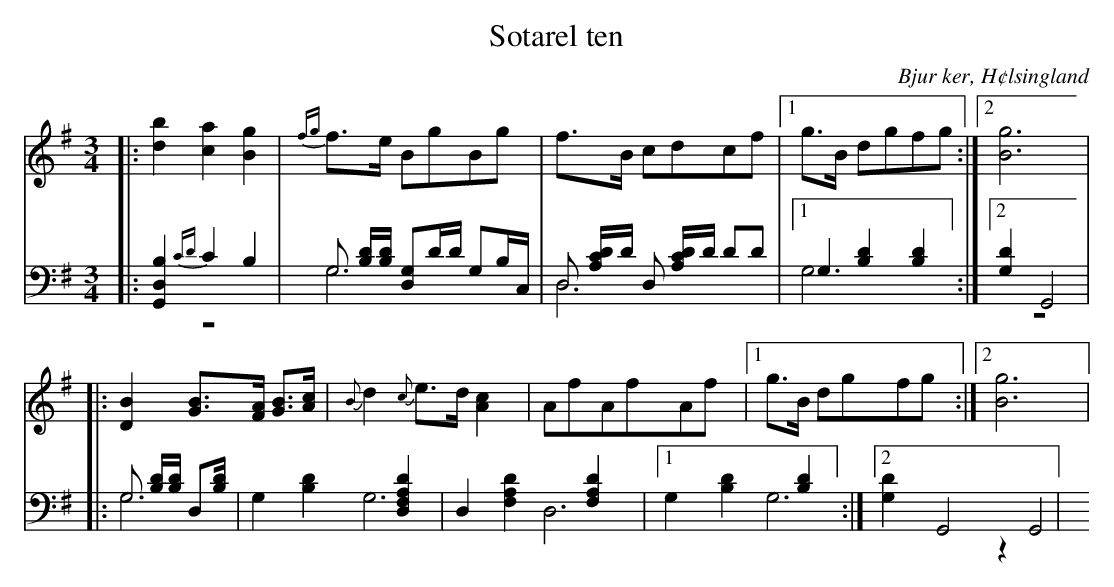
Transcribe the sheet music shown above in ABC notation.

X:1
T: Sotarel ten
O: Bjur ker, H¢lsingland
M: 3/4
L: 1/8
K: G
V:1
V:2
V:3 merge
V:1
|:[d2b2] [c2a2] [B2g2]|{fg}f>e BgBg|f>B cdcf |1g>B dgfg :|2 [B6g6]|
|:[D2B2] [GB]>[FA] [GB]>[Ac]|{B}d2 {c}e>d [A2c2]|AfAfAf |1g>B dgfg :|2 [B6g6]|
V:2 clef=bass
|:[G,,2 D,2B,2] {CD}C2 B,2|G, [B,/ D/][B,/ D/] [G,D,]D/D/ G,B,/C,/|D, [A,/ C/ D/]D/ D, [A,/ C/ D/]D/ DD|1G,2 [B,2 D2] [B,2 D2]:|2 [G,2D2] G,,4|
|:G, [B,/ D/][B,/ D/] D,[B,/ D/]|G,2 [B,2 D2] [D,2 F,2A,2D2]|D,2 [F,2 A,2 D2] [F,2 A,2 D2]|1 G,2 [B,2 D2] [B,2 D2] :|2 [G,2D2] G,,4|
V:3 clef=bass
|:z6|G,6|D,6|1G,6:|2 z6|
|:G,6|G,6|D,6|1 G,6 :|2 z2 G,,4|
